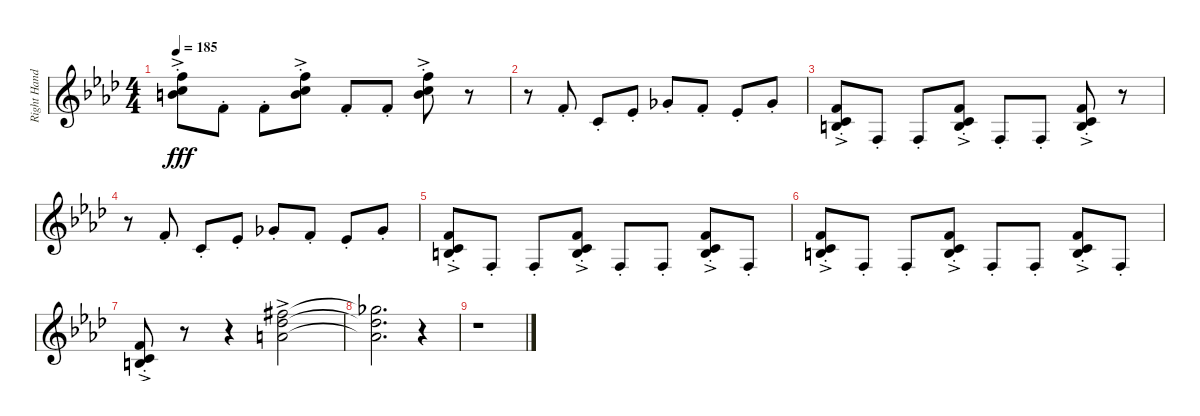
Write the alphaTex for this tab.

\track ("Right Hand" "Right Hand") {instrument acousticgrandpiano}
\staff {score}
\tuning (E4 B3 G3 D3 A2 E2 B1) {hide}
\ts (4 4)
\tempo 185
\clef g2
\ks ab
(7.1{ac st} 13.2{ac st} 22.3{ac st}).8{dy fff} 1.1{st}.8 1.1{st}.8 (7.1{ac st} 13.2{ac st} 22.3{ac st}).8 1.1{st}.8 1.1{st}.8 (7.1{ac st} 13.2{ac st} 22.3{ac st}).8 r.8 |
r.8 1.1{st}.8 1.2{st}.8 4.2{st}.8 2.1{st}.8 1.1{st}.8 4.2{st}.8 2.1{st}.8 |
(1.1{ac st} 1.2{ac st} 4.3{ac st}).8 3.4{st}.8 3.4{st}.8 (1.1{ac st} 1.2{ac st} 4.3{ac st}).8 3.4{st}.8 3.4{st}.8 (1.1{ac st} 1.2{ac st} 4.3{ac st}).8 r.8 |
r.8 1.1{st}.8 1.2{st}.8 4.2{st}.8 2.1{st}.8 1.1{st}.8 4.2{st}.8 2.1{st}.8 |
(1.1{ac st} 1.2{ac st} 4.3{ac st}).8 3.4{st}.8 3.4{st}.8 (1.1{ac st} 1.2{ac st} 4.3{ac st}).8 3.4{st}.8 3.4{st}.8 (1.1{ac st} 1.2{ac st} 4.3{ac st}).8 3.4{st}.8 |
(1.1{ac st} 1.2{ac st} 4.3{ac st}).8 3.4{st}.8 3.4{st}.8 (1.1{ac st} 1.2{ac st} 4.3{ac st}).8 3.4{st}.8 3.4{st}.8 (1.1{ac st} 1.2{ac st} 4.3{ac st}).8 3.4{st}.8 |
(1.1{ac st} 1.2{ac st} 4.3{ac st}).8 r.8 r.4 (5.1{ac} 14.2{ac} 23.3{ac acc #}).2 |
(5.1{t} 14.2{t} 23.3{t}).2{d} r.4 |
r.1
